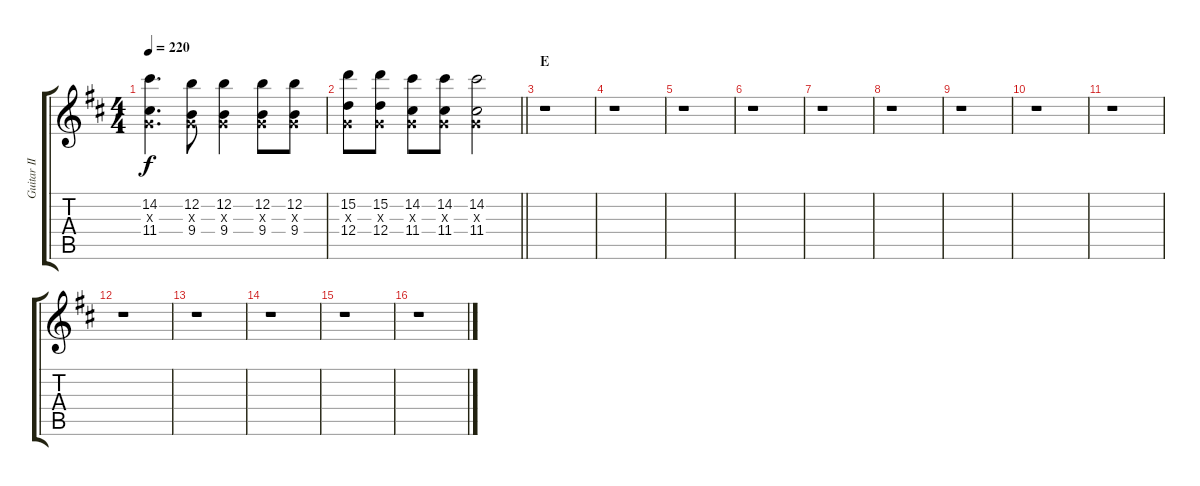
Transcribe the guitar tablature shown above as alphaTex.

\track ("Guitar II" "Guitar II") {instrument overdrivenguitar}
\staff {score tabs}
\tuning (E4 B3 G3 D3 A2 E2) {hide}
\ts (4 4)
\tempo 220
\clef g2
\ks d
(14.2 0.3{x} 11.4).4{d dy f} (12.2 0.3{x} 9.4).8 (12.2 0.3{x} 9.4).4 (12.2 0.3{x} 9.4).8 (12.2 0.3{x} 9.4).8 |
\barLineRight lightlight
(15.2 0.3{x} 12.4).8 (15.2 0.3{x} 12.4).8 (14.2 0.3{x} 11.4).8 (14.2 0.3{x} 11.4).8 (14.2 0.3{x} 11.4).2 |
\section ("" "E")
r.1 |
r.1 |
r.1 |
r.1 |
r.1 |
r.1 |
r.1 |
r.1 |
r.1 |
r.1 |
r.1 |
r.1 |
r.1 |
r.1
